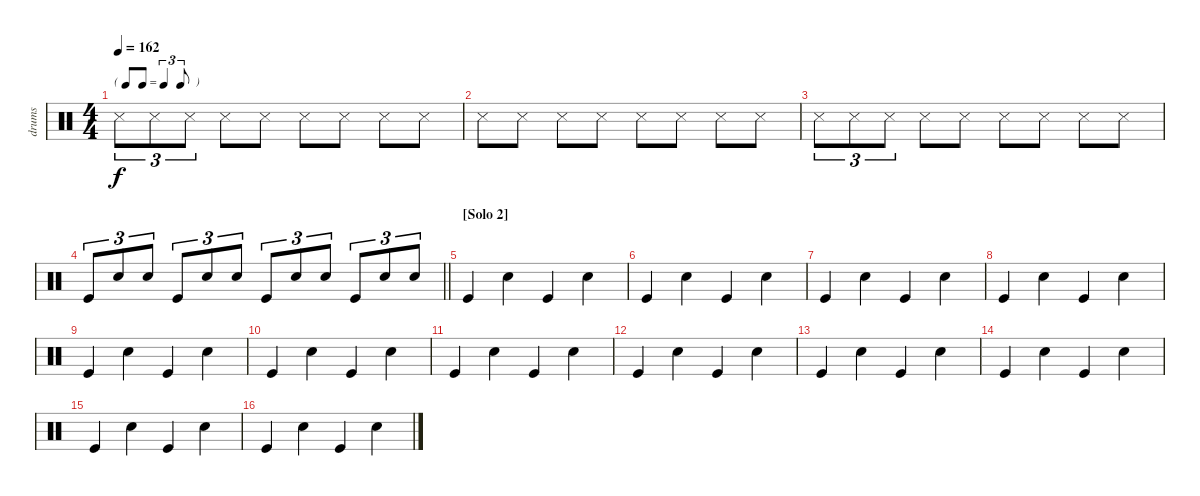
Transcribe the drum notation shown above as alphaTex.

\track ("drums" "drums") {instrument percussion}
\staff {score}
\articulation defaults
\ts (4 4)
\tf triplet8th
\tempo 162
\clef neutral
\ks c "Snare (side stick) 3".8{tu (3 2) dy f} "Snare (side stick) 3".8{tu (3 2)} "Snare (side stick) 3".8{tu (3 2)} "Snare (side stick) 3".8 "Snare (side stick) 3".8 "Snare (side stick) 3".8 "Snare (side stick) 3".8 "Snare (side stick) 3".8 "Snare (side stick) 3".8
|
"Snare (side stick) 3".8 "Snare (side stick) 3".8 "Snare (side stick) 3".8 "Snare (side stick) 3".8 "Snare (side stick) 3".8 "Snare (side stick) 3".8 "Snare (side stick) 3".8 "Snare (side stick) 3".8 |
"Snare (side stick) 3".8{tu (3 2)} "Snare (side stick) 3".8{tu (3 2)} "Snare (side stick) 3".8{tu (3 2)} "Snare (side stick) 3".8 "Snare (side stick) 3".8 "Snare (side stick) 3".8 "Snare (side stick) 3".8 "Snare (side stick) 3".8 "Snare (side stick) 3".8 |
\barLineRight lightlight "Kick (hit)".8{tu (3 2)} "Snare (hit) 2".8{tu (3 2)} "Snare (hit) 2".8{tu (3 2)} "Kick (hit)".8{tu (3 2)} "Snare (hit) 2".8{tu (3 2)} "Snare (hit) 2".8{tu (3 2)} "Kick (hit)".8{tu (3 2)} "Snare (hit) 2".8{tu (3 2)} "Snare (hit) 2".8{tu (3 2)} "Kick (hit)".8{tu (3 2)} "Snare (hit) 2".8{tu (3 2)} "Snare (hit) 2".8{tu (3 2)}
|
\section ("" "[Solo 2]")
"Kick (hit)".4 "Snare (hit) 2".4 "Kick (hit)".4 "Snare (hit) 2".4 |
"Kick (hit)".4 "Snare (hit) 2".4 "Kick (hit)".4 "Snare (hit) 2".4 |
"Kick (hit)".4 "Snare (hit) 2".4 "Kick (hit)".4 "Snare (hit) 2".4 |
"Kick (hit)".4 "Snare (hit) 2".4 "Kick (hit)".4 "Snare (hit) 2".4 |
"Kick (hit)".4 "Snare (hit) 2".4 "Kick (hit)".4 "Snare (hit) 2".4 |
"Kick (hit)".4 "Snare (hit) 2".4 "Kick (hit)".4 "Snare (hit) 2".4 |
"Kick (hit)".4 "Snare (hit) 2".4 "Kick (hit)".4 "Snare (hit) 2".4 |
"Kick (hit)".4 "Snare (hit) 2".4 "Kick (hit)".4 "Snare (hit) 2".4 |
"Kick (hit)".4 "Snare (hit) 2".4 "Kick (hit)".4 "Snare (hit) 2".4 |
"Kick (hit)".4 "Snare (hit) 2".4 "Kick (hit)".4 "Snare (hit) 2".4 |
"Kick (hit)".4 "Snare (hit) 2".4 "Kick (hit)".4 "Snare (hit) 2".4 |
"Kick (hit)".4 "Snare (hit) 2".4 "Kick (hit)".4 "Snare (hit) 2".4
